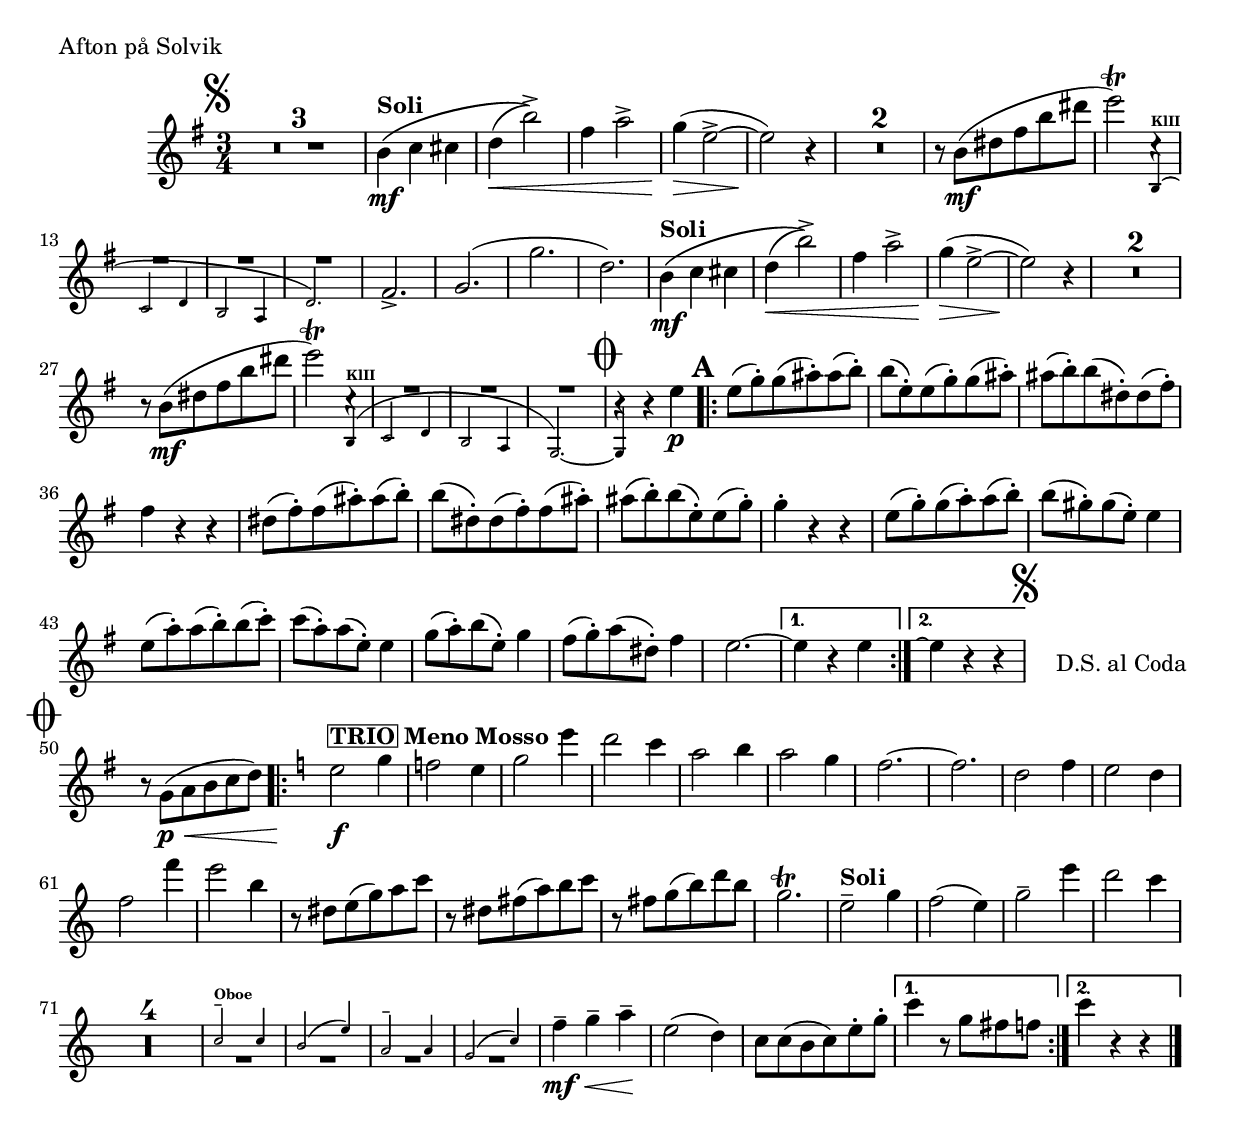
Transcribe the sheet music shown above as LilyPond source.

\version "2.18.0"
% When ready to include in collection: 1. Comment out paper.
% 				       2. Create include file of score and
%					  header.
%Comment out from here

%{
#(set-default-paper-size "a5" 'landscape)
#(set-global-staff-size 15) % set staff-size when ready to print
#(ly:set-option 'point-and-click #t)

\include "Marsch_format.ly"

%...to here
%}

  \score {
    % Svenska Polisens Marscher: 1. Afton p\char #229 Solvik  

  	  \relative c'' {
    	    \clef treble \key g \major \time 3/4
    	    \compressFullBarRests
    	    \pointAndClickOn
    	    
    	    \mark \markup { \musicglyph #"scripts.segno" }

    	    R2.*3 |b4\mf^\markup {\bold {Soli}} \(c cis |d\< (b'2->\)) 
    	    fis4 a2-> |g4\> (e2~-> |e\!) r4 |R2.*2 |r8 b\mf (dis fis b dis 
    	    e2\trill )
    	    
    	    <<{\set fontSize = #-4  % make note heads smaller
    	       b,,4^\markup {\bold {KlII }} ( | c2 d4 |b2 a4 |d2.) 
    	       \unset fontSize } % return to default size
    	    \\
    		{ c'4\rest |
    		\override MultiMeasureRest #'staff-position = #2 R2.*3  
  		 \revert MultiMeasureRest #'staff-position }>>
    	       	    
    	    fis,2.-> |g ( |g' |d) |b4\mf^\markup {\bold {Soli}} \(c cis 
    	    d\< (b'2->\)) |fis4 a2-> |g4\> (e2~-> |e\!) r4 |R2.*2 
    	    |r8 b\mf (dis fis b dis 
    	    e2\trill )
    	    
    	    <<{\set fontSize = #-4  % make note heads smaller
    	       b,,4^\markup {\bold {KlII}} ( | c2 d4 |b2 a4 |\tieDown g2.~) g4 
    	       \tieNeutral
    	       \unset fontSize } % return to default size
    	    \\
    		{ c'4\rest |
    		\override MultiMeasureRest #'staff-position = #2 R2.*3 
    		\once \override Score.RehearsalMark.font-size = #4
    	        \mark \markup { \musicglyph #"scripts.coda" }
    	        b4\rest}>> 
  		 \revert MultiMeasureRest #'staff-position
  		  
  		 r e\p
    	    
%Rehearsal mark A
	\mark \default
	\repeat volta 2 {
	    e8 (g-.) g (ais-.) ais (b-.) |b (e,-.) e (g-.) g (ais-.)
	    ais (b-.) b (dis,-.) dis (fis-.) |fis4 r r 
	    dis8 (fis-.) fis (ais-.) ais (b-.) |b (dis,-.) dis (fis-.) fis (ais-.)
	    ais (b-.) b (e,-.) e (g-.) |g4-. r r |e8 (g-.) g (a-.) a (b-.)
	    b (gis-.) gis (e-.) e4 |e8 (a-.) a (b-.) b (c-.) 
	    c (a-.) a (e-.) e4 |g8 (a-.) b (e,-.) g4 |fis8 (g-.) a (dis,-.) fis4
	    e2.~ }
	    \alternative {
	    	    {e4 r e}
	    	    {e4\repeatTie r r}
	    }
	    
\once \override Score.RehearsalMark.break-visibility = #begin-of-line-invisible
\mark \markup { \musicglyph #"scripts.segno" }
\cadenzaOn
\stopStaff
\once \override TextScript.extra-offset = #'( 2 . -3.5 )
        | s1*0^\markup { D.S. al Coda } 

       \repeat unfold 3 {
          s4 s4 s4
          \bar ""
        }
\startStaff
\cadenzaOff
\break

% Coda on new line, use this:
     \once \override Score.RehearsalMark.extra-offset = #'( -8.42 . 1.75 )
     \once \override Score.RehearsalMark.font-size = #4
     \mark \markup { \musicglyph #"scripts.coda" }

   % The coda
	r8 g,\p\< (a b c d)
	\key c \major
	\repeat volta 2 {
		e2\f^\markup {\bold {\box TRIO Meno Mosso}} g4 |f!2 e4 |g2 e'4 
		d2 c4 |a2 b4
		a2 g4 |f2.~ |f |d2 f4 |e2 d4 |f2 f'4 |e2 b4 
		r8 dis, e (g) a c |r8 dis, fis (a) b c |r8 fis, g (b) d b 
		g2.\trill |e2--^\markup {\bold {Soli}} g4 |f2 (e4) |g2-- e'4
		d2 c4 |R2.*4 

		<<{\set fontSize = #-4  % make note heads smaller
    	            c,2--^\markup {\bold {Oboe }} c4 |b2 (e4)|a,2-- a4 |g2 (c4)) 
    	            \unset fontSize } % return to default size
    	    \\
    		{ \override MultiMeasureRest #'staff-position = #-4 R2.*4  
  		  \revert MultiMeasureRest #'staff-position }>>
   
		
		f4--\mf\< g-- a--\! | e2 (d4)|c8 c (b c) e-. g-. 
	}
		\alternative {
			{c4 r8 g fis f}
			{c'4 r r}
		}
	\bar"|." \break
	    	    
    }%end relative
    \header {
    	    piece = \markup {\concat {"Afton p" \char #229 " Solvik"}}
    	    composer = "Olle Jonbrink"
    	}
  }%end score
